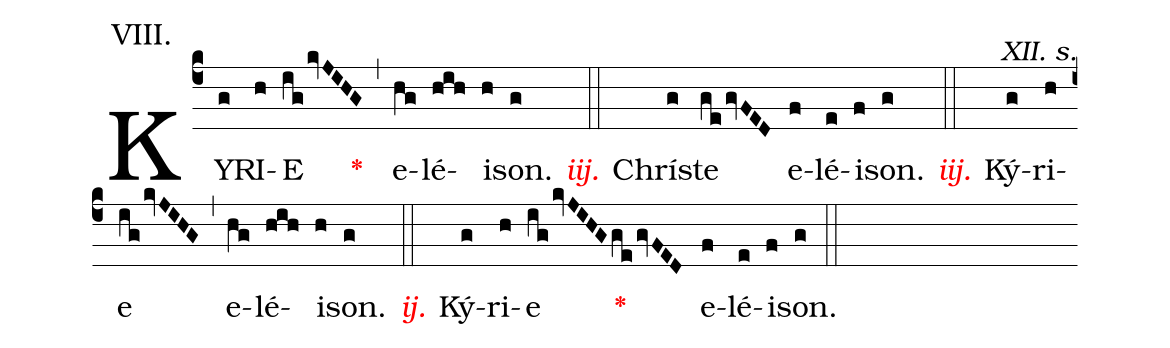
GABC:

annotation:VIII.;
commentary:XII. s.;
office-part:Kyriale;
%%
(c4) KY(g)RI(h)E(igkvJIHG) <v>\red{*}</v>(,) e(hg)lé(hih)i(h)son.(g) (::) <v>\redit{iij.}</v>
Chrí(g)ste(gegvFED) e(f)lé(e)i(f)son.(g) (::) <v>\redit{iij.}</v>
Ký(g)ri(h)e(igkvJIHG) (,) e(hg)lé(hih)i(h)son.(g) (::) <v>\redit{ij.}</v>
Ký(g)ri(h)e(igkvJIHGgegvFED) <v>\red{*}</v>() e(f)lé(e)i(f)son.(g) (::)
